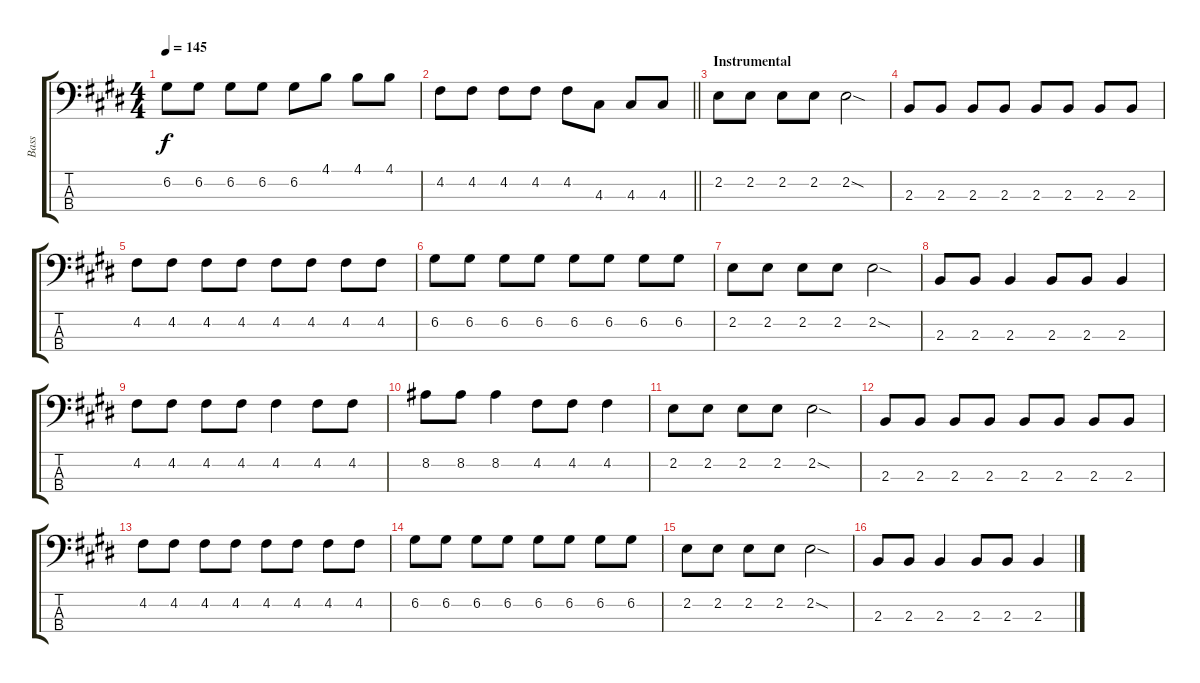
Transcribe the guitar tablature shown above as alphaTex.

\track ("Bass" "Bass") {instrument electricbassfinger}
\staff {score tabs}
\tuning (G2 D2 A1 E1) {hide}
\ts (4 4)
\tempo 145
\clef f4
\ks e
6.2.8{dy f} 6.2.8 6.2.8 6.2.8 6.2.8 4.1.8 4.1.8 4.1.8 |
\barLineRight lightlight
4.2.8 4.2.8 4.2.8 4.2.8 4.2.8 4.3.8 4.3.8 4.3.8 |
\section ("" "Instrumental")
2.2.8 2.2.8 2.2.8 2.2.8 2.2{sod}.2 |
2.3.8 2.3.8 2.3.8 2.3.8 2.3.8 2.3.8 2.3.8 2.3.8 |
4.2.8 4.2.8 4.2.8 4.2.8 4.2.8 4.2.8 4.2.8 4.2.8 |
6.2.8 6.2.8 6.2.8 6.2.8 6.2.8 6.2.8 6.2.8 6.2.8 |
2.2.8 2.2.8 2.2.8 2.2.8 2.2{sod}.2 |
2.3.8 2.3.8 2.3.4 2.3.8 2.3.8 2.3.4 |
4.2.8 4.2.8 4.2.8 4.2.8 4.2.4 4.2.8 4.2.8 |
8.2.8 8.2.8 8.2.4 4.2.8 4.2.8 4.2.4 |
2.2.8 2.2.8 2.2.8 2.2.8 2.2{sod}.2 |
2.3.8 2.3.8 2.3.8 2.3.8 2.3.8 2.3.8 2.3.8 2.3.8 |
4.2.8 4.2.8 4.2.8 4.2.8 4.2.8 4.2.8 4.2.8 4.2.8 |
6.2.8 6.2.8 6.2.8 6.2.8 6.2.8 6.2.8 6.2.8 6.2.8 |
2.2.8 2.2.8 2.2.8 2.2.8 2.2{sod}.2 |
2.3.8 2.3.8 2.3.4 2.3.8 2.3.8 2.3.4
